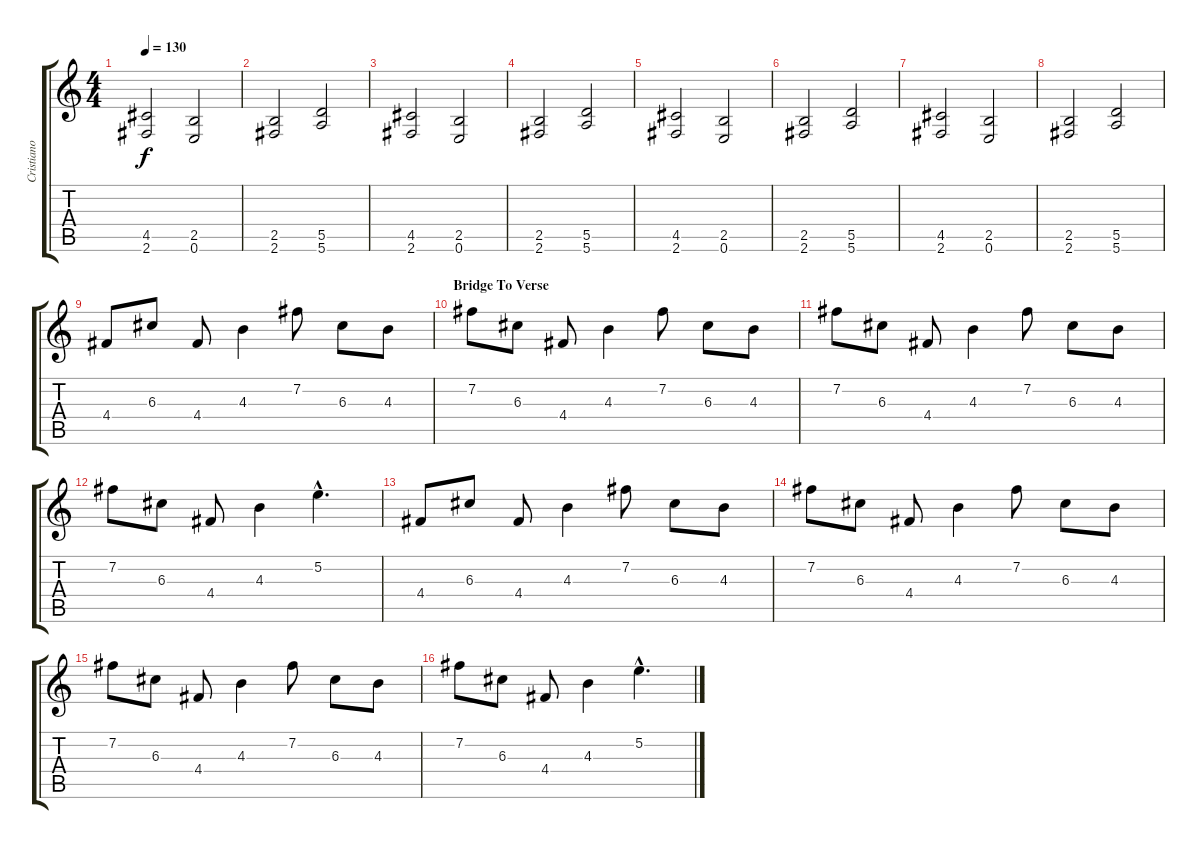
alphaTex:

\track ("Cristiano Migliore (Lead Guitar)" "Cristiano ") {instrument distortionguitar}
\staff {score tabs}
\tuning (E4 B3 G3 D3 A2 E2) {hide}
\ts (4 4)
\tempo 130
\clef g2
\ks c
(4.5 2.6).2{dy f} (2.5 0.6).2 |
(2.5 2.6).2 (5.5 5.6).2 |
(4.5 2.6).2 (2.5 0.6).2 |
(2.5 2.6).2 (5.5 5.6).2 |
(4.5 2.6).2 (2.5 0.6).2 |
(2.5 2.6).2 (5.5 5.6).2 |
(4.5 2.6).2 (2.5 0.6).2 |
(2.5 2.6).2 (5.5 5.6).2 |
4.4.8{instrument acousticguitarsteel} 6.3.8 4.4.8 4.3.4 7.2.8 6.3.8 4.3.8 |
\section ("" "Bridge To Verse")
7.2.8 6.3.8 4.4.8 4.3.4 7.2.8 6.3.8 4.3.8 |
7.2.8 6.3.8 4.4.8 4.3.4 7.2.8 6.3.8 4.3.8 |
7.2.8 6.3.8 4.4.8 4.3.4 5.2{hac}.4{d} |
4.4.8{instrument acousticguitarsteel} 6.3.8 4.4.8 4.3.4 7.2.8 6.3.8 4.3.8 |
7.2.8 6.3.8 4.4.8 4.3.4 7.2.8 6.3.8 4.3.8 |
7.2.8 6.3.8 4.4.8 4.3.4 7.2.8 6.3.8 4.3.8 |
7.2.8 6.3.8 4.4.8 4.3.4 5.2{hac}.4{d}
